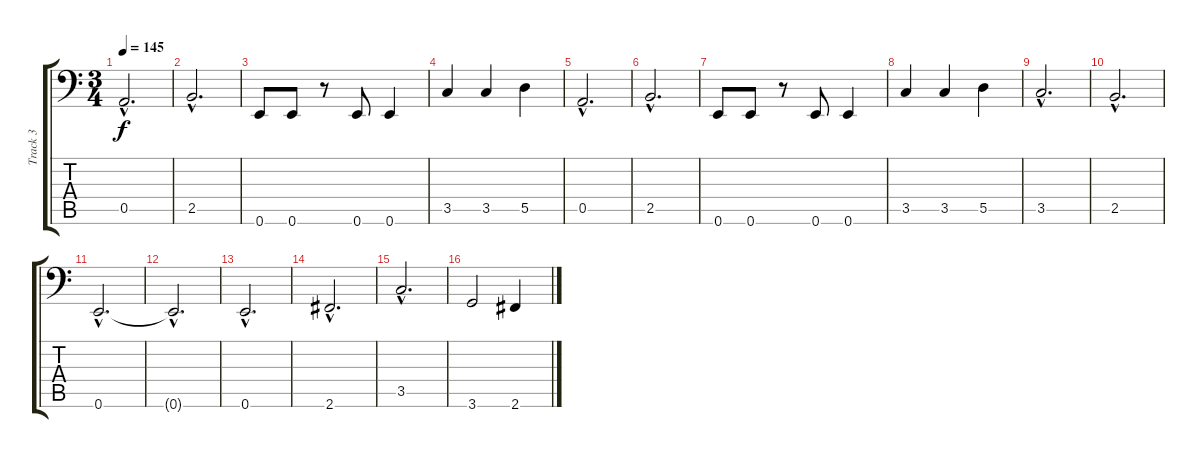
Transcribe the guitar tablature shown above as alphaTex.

\track ("Track 3" "Track 3") {instrument acousticbass}
\staff {score tabs}
\tuning (E3 B2 G2 D2 A1 E1) {hide}
\ts (3 4)
\tempo 145
\clef f4
\ks c
0.5{hac}.2{d dy f} |
2.5{hac}.2{d} |
0.6.8 0.6.8 r.8 0.6.8 0.6.4 |
3.5.4 3.5.4 5.5.4 |
0.5{hac}.2{d} |
2.5{hac}.2{d} |
0.6.8 0.6.8 r.8 0.6.8 0.6.4 |
3.5.4 3.5.4 5.5.4 |
3.5{hac}.2{d} |
2.5{hac}.2{d} |
0.6{hac}.2{d} |
0.6{hac t}.2{d} |
0.6{hac}.2{d} |
2.6{hac}.2{d} |
3.5{hac}.2{d} |
3.6.2 2.6.4
